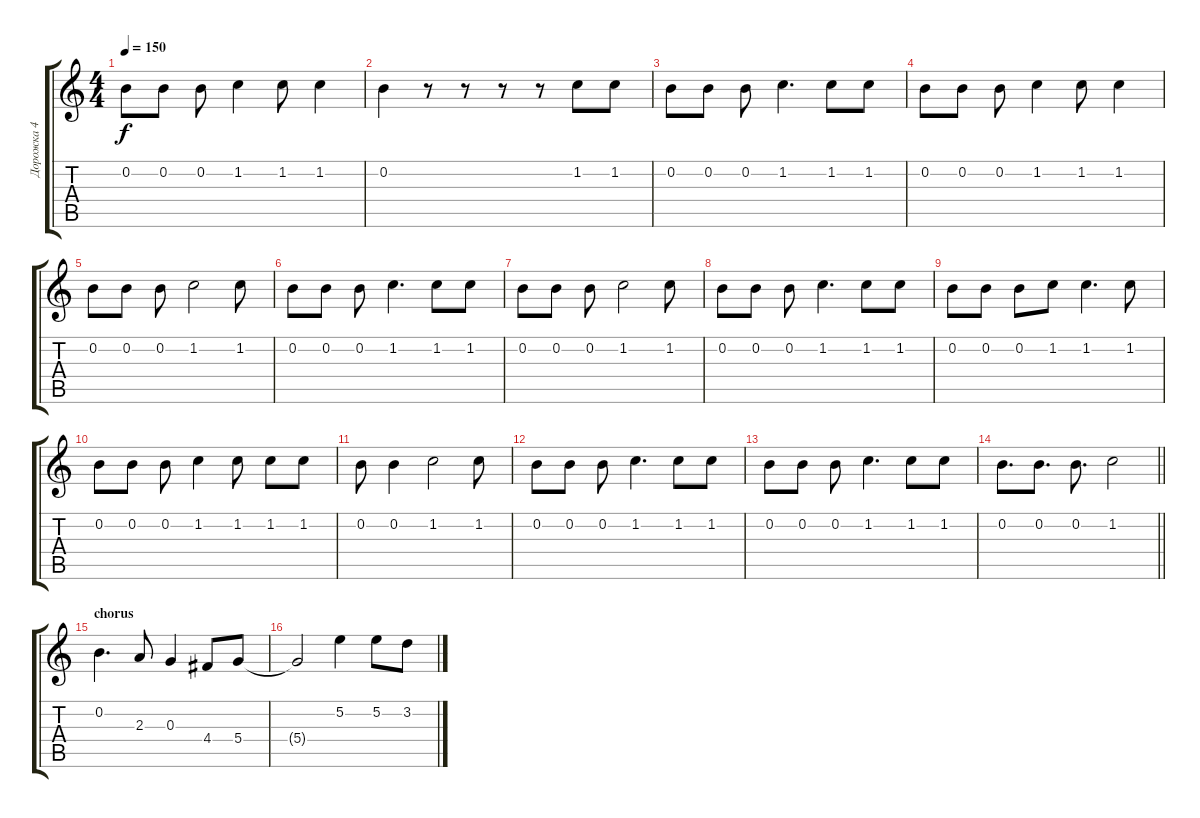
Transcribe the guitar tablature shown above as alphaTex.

\track ("Дорожка 4" "Дорожка 4") {instrument electricguitarjazz}
\staff {score tabs}
\tuning (E4 B3 G3 D3 A2 E2) {hide}
\ts (4 4)
\tempo 150
\clef g2
\ks c
0.2.8{dy f} 0.2.8 0.2.8 1.2.4 1.2.8 1.2.4 |
0.2.4 r.8 r.8 r.8 r.8 1.2.8 1.2.8 |
0.2.8 0.2.8 0.2.8 1.2.4{d} 1.2.8 1.2.8 |
0.2.8 0.2.8 0.2.8 1.2.4 1.2.8 1.2.4 |
0.2.8 0.2.8 0.2.8 1.2.2 1.2.8 |
0.2.8 0.2.8 0.2.8 1.2.4{d} 1.2.8 1.2.8 |
0.2.8 0.2.8 0.2.8 1.2.2 1.2.8 |
0.2.8 0.2.8 0.2.8 1.2.4{d} 1.2.8 1.2.8 |
0.2.8 0.2.8 0.2.8 1.2.8 1.2.4{d} 1.2.8 |
0.2.8 0.2.8 0.2.8 1.2.4 1.2.8 1.2.8 1.2.8 |
0.2.8 0.2.4 1.2.2 1.2.8 |
0.2.8 0.2.8 0.2.8 1.2.4{d} 1.2.8 1.2.8 |
0.2.8 0.2.8 0.2.8 1.2.4{d} 1.2.8 1.2.8 |
\barLineRight lightlight
0.2.8{d} 0.2.8{d} 0.2.8{d} 1.2.2 |
\section ("" "chorus")
0.2.4{d} 2.3.8 0.3.4 4.4.8 5.4.8 |
5.4{t}.2 5.2.4 5.2.8 3.2.8
